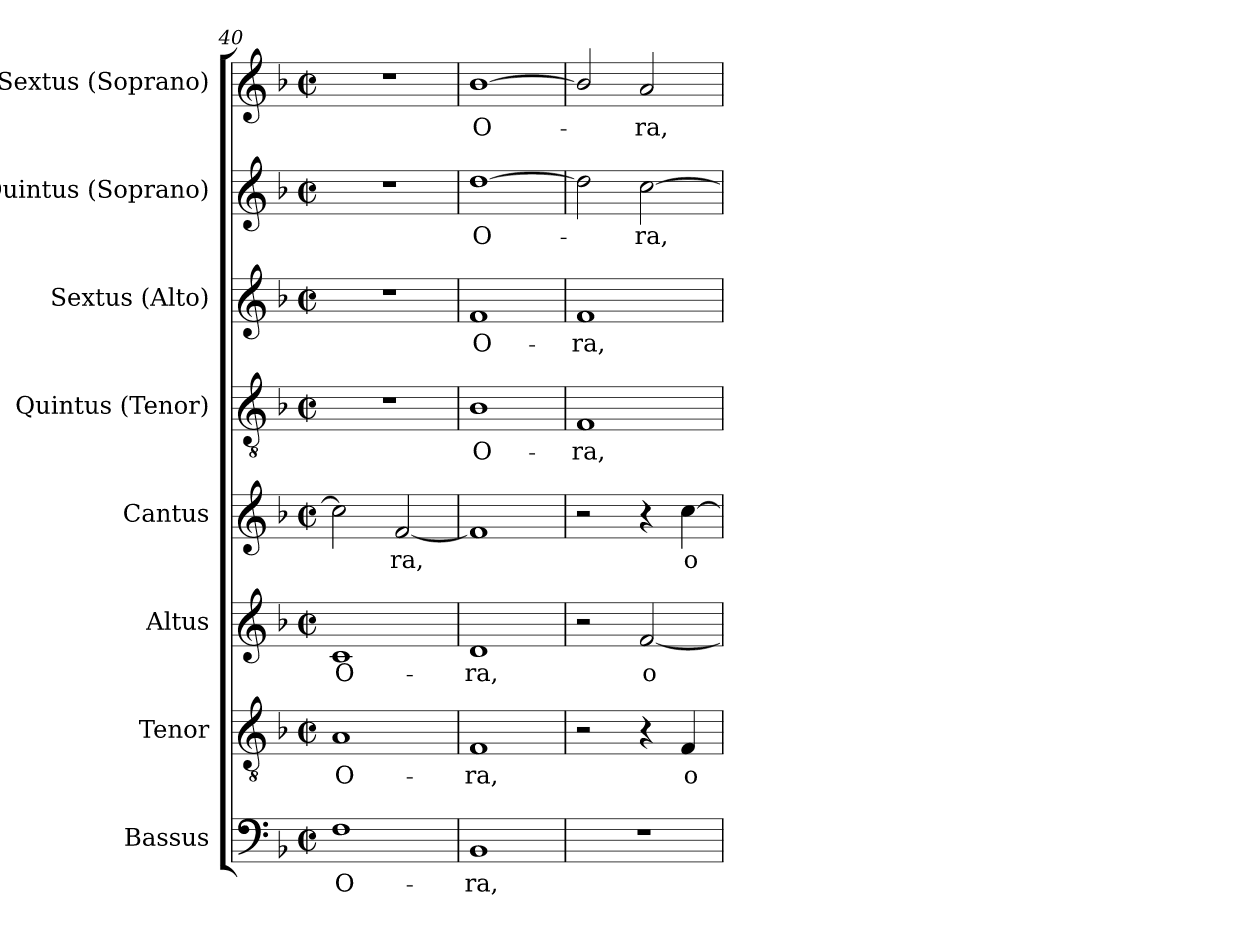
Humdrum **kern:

**kern	**text	**kern	**text	**kern	**text	**kern	**text	**kern	**text	**kern	**text	**kern	**text	**kern	**text
*part8	*part8	*part7	*part7	*part6	*part6	*part5	*part5	*part4	*part4	*part3	*part3	*part2	*part2	*part1	*part1
*staff8	*staff8	*staff7	*staff7	*staff6	*staff6	*staff5	*staff5	*staff4	*staff4	*staff3	*staff3	*staff2	*staff2	*staff1	*staff1
*I"Bassus	*	*I"Tenor	*	*I"Altus	*	*I"Cantus	*	*I"Quintus (Tenor)	*	*I"Sextus (Alto)	*	*I"Quintus (Soprano)	*	*I"Sextus (Soprano)	*
*I'B.	*	*I'T.	*	*I'A.	*	*I'S.	*	*I'T.	*	*I'A.	*	*I'S.	*	*I'S.	*
*clefF4	*	*clefGv2	*	*clefG2	*	*clefG2	*	*clefGv2	*	*clefG2	*	*clefG2	*	*clefG2	*
*	*	*ITrd7c12	*	*	*	*	*	*ITrd7c12	*	*	*	*	*	*	*
*k[b-]	*	*k[b-]	*	*k[b-]	*	*k[b-]	*	*k[b-]	*	*k[b-]	*	*k[b-]	*	*k[b-]	*
*F:	*	*F:	*	*F:	*	*F:	*	*F:	*	*F:	*	*F:	*	*F:	*
*M2/2	*	*M2/2	*	*M2/2	*	*M2/2	*	*M2/2	*	*M2/2	*	*M2/2	*	*M2/2	*
*met(c|)	*	*met(c|)	*	*met(c|)	*	*met(c|)	*	*met(c|)	*	*met(c|)	*	*met(c|)	*	*met(c|)	*
=40	=40	=40	=40	=40	=40	=40	=40	=40	=40	=40	=40	=40	=40	=40	=40
!	!LO:LY:b:color=#000000	!	!	!	!	!	!	!	!	!	!	!	!	!	!
!	!	!	!LO:LY:b:color=#000000	!	!	!	!	!	!	!	!	!	!	!	!
!	!	!	!	!	!LO:LY:b:color=#000000	!	!	!	!	!	!	!	!	!	!
1Fi	O-	1AAi	O-	1ci	O-	2cci\]	.	1r	.	1r	.	1r	.	1r	.
!	!	!	!	!	!	!	!LO:LY:b:color=#000000	!	!	!	!	!	!	!	!
.	.	.	.	.	.	[2fi/	-ra,	.	.	.	.	.	.	.	.
=41	=41	=41	=41	=41	=41	=41	=41	=41	=41	=41	=41	=41	=41	=41	=41
!	!LO:LY:b:color=#000000	!	!	!	!	!	!	!	!	!	!	!	!	!	!
!	!	!	!LO:LY:b:color=#000000	!	!	!	!	!	!	!	!	!	!	!	!
!	!	!	!	!	!LO:LY:b:color=#000000	!	!	!	!	!	!	!	!	!	!
!	!	!	!	!	!	!	!	!	!LO:LY:b:color=#000000	!	!	!	!	!	!
!	!	!	!	!	!	!	!	!	!	!	!LO:LY:b:color=#000000	!	!	!	!
!	!	!	!	!	!	!	!	!	!	!	!	!	!LO:LY:b:color=#000000	!	!
!	!	!	!	!	!	!	!	!	!	!	!	!	!	!	!LO:LY:b:color=#000000
1BB-i	-ra,	1FFi	-ra,	1di	-ra,	1fi]	.	1BB-i	O-	1fi	O-	[1ddi	O-	[1b-i	O-
=42	=42	=42	=42	=42	=42	=42	=42	=42	=42	=42	=42	=42	=42	=42	=42
!	!	!	!	!	!	!	!	!	!LO:LY:b:color=#000000	!	!	!	!	!	!
!	!	!	!	!	!	!	!	!	!	!	!LO:LY:b:color=#000000	!	!	!	!
1r	.	2r	.	2r	.	2r	.	1FFi	-ra,	1fi	-ra,	2ddi\]	.	2b-i/]	.
!	!	!	!	!	!LO:LY:b:color=#000000	!	!	!	!	!	!	!	!	!	!
!	!	!	!	!	!	!	!	!	!	!	!	!	!LO:LY:b:color=#000000	!	!
!	!	!	!	!	!	!	!	!	!	!	!	!	!	!	!LO:LY:b:color=#000000
.	.	4r	.	[2fi/	o-	4r	.	.	.	.	.	[2cci\	-ra,	2ai/	-ra,
!	!	!	!LO:LY:b:color=#000000	!	!	!	!	!	!	!	!	!	!	!	!
!	!	!	!	!	!	!	!LO:LY:b:color=#000000	!	!	!	!	!	!	!	!
.	.	4FFi/	o-	.	.	[4cci\	o-	.	.	.	.	.	.	.	.
=	=	=	=	=	=	=	=	=	=	=	=	=	=	=	=
*-	*-	*-	*-	*-	*-	*-	*-	*-	*-	*-	*-	*-	*-	*-	*-
